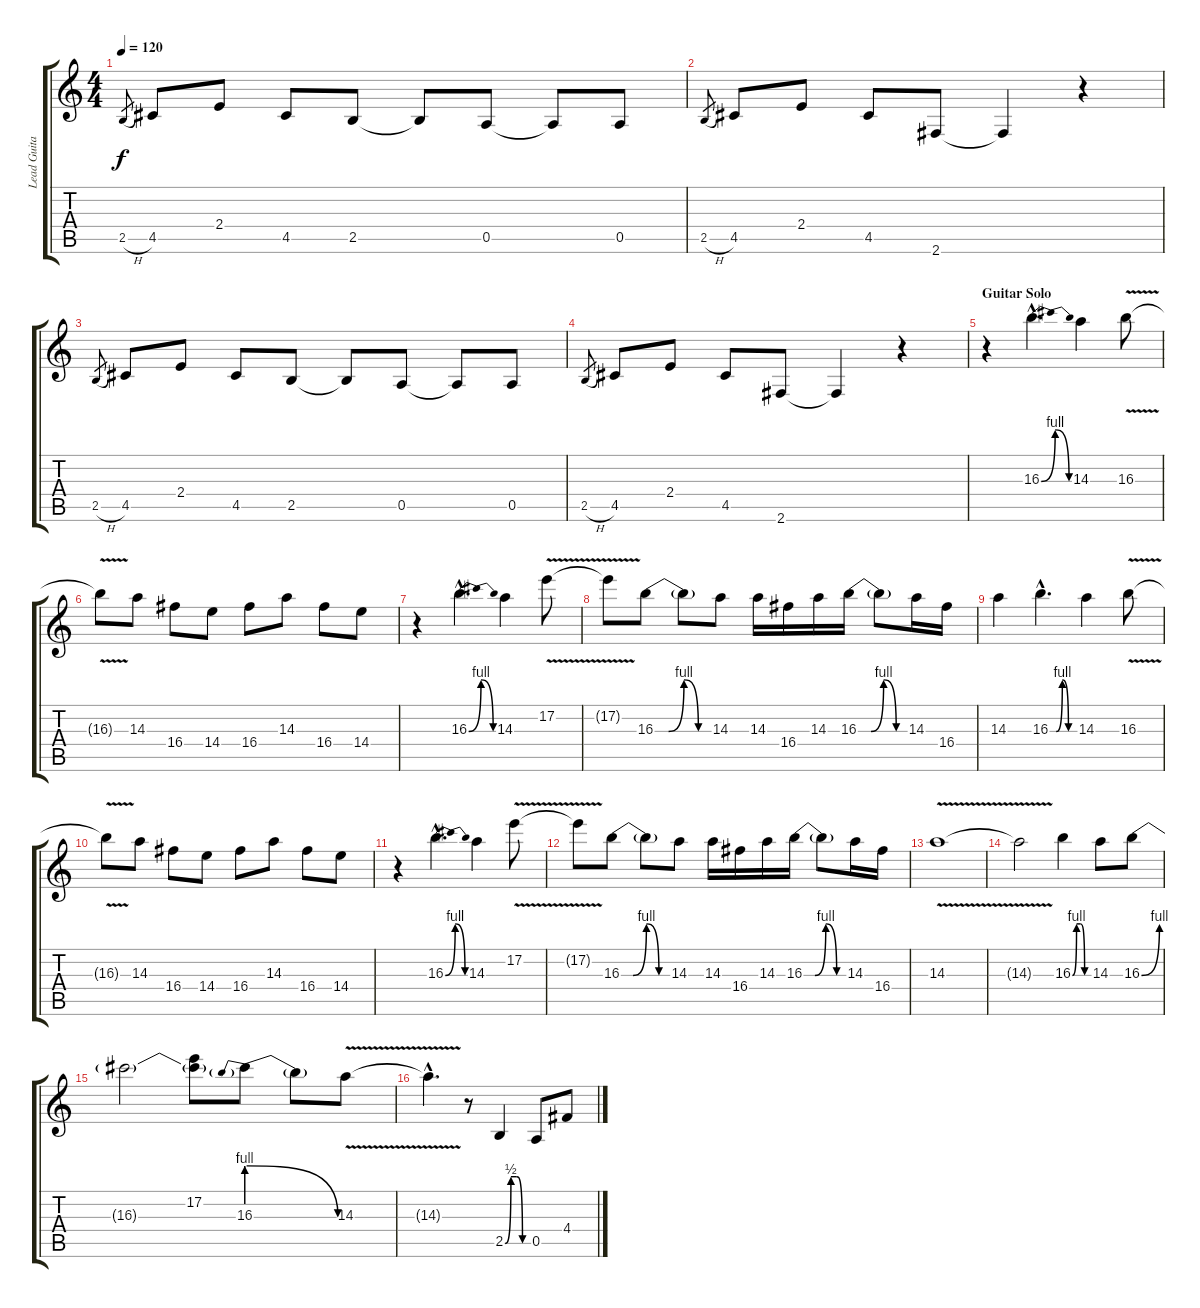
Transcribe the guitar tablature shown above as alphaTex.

\track ("Lead Guitar" "Lead Guita") {instrument overdrivenguitar}
\staff {score tabs}
\tuning (E4 B3 G3 D3 A2 E2) {hide}
\ts (4 4)
\tempo 120
\clef g2
\ks c
2.5{h}.8{gr dy f} 4.5.8 2.4.8 4.5.8 2.5.8 2.5{t}.8 0.5.8 0.5{t}.8 0.5.8 |
2.5{h}.8{gr} 4.5.8 2.4.8 4.5.8 2.6.8 2.6{t}.4 r.4 |
2.5{h}.8{gr} 4.5.8 2.4.8 4.5.8 2.5.8 2.5{t}.8 0.5.8 0.5{t}.8 0.5.8 |
2.5{h}.8{gr} 4.5.8 2.4.8 4.5.8 2.6.8 2.6{t}.4 r.4 |
\section ("" "Guitar Solo")
r.4{volume 16} 16.3{be (bendrelease 0 0 25 4 35 4 60 0) hac}.4{d} 14.3.4 16.3{v}.8 |
16.3{t}.8 14.3.8 16.4.8 14.4.8 16.4.8 14.3.8 16.4.8 14.4.8 |
r.4 16.3{be (bendrelease 0 0 25 4 35 4 60 0) hac}.4{d} 14.3.4 17.2{v}.8 |
17.2{t}.8 16.3{be (custom 0 0 14 0 30 4 45 0 60 0)}.8 16.3{t}.8 14.3.8 14.3.16 16.4.16 14.3.16 16.3{be (custom 0 0 15 0 30 4 45 0 60 0)}.16 16.3{t}.8 14.3.16 16.4.16 |
14.3.4 16.3{be (custom 0 0 15 0 30 4 45 0 60 0) hac}.4{d} 14.3.4 16.3{v}.8 |
16.3{t}.8 14.3.8 16.4.8 14.4.8 16.4.8 14.3.8 16.4.8 14.4.8 |
r.4 16.3{be (bendrelease 0 0 25 4 35 4 60 0) hac}.4{d} 14.3.4 17.2{v}.8 |
17.2{t}.8 16.3{be (custom 0 0 14 0 30 4 45 0 60 0)}.8 16.3{t}.8 14.3.8 14.3.16 16.4.16 14.3.16 16.3{be (custom 0 0 15 0 30 4 45 0 60 0)}.16 16.3{t}.8 14.3.16 16.4.16 |
14.3{v}.1 |
14.3{t}.2 16.3{be (custom 0 0 15 4 30 4 45 0 60 0)}.4 14.3.8 16.3{be (bend 0 0 60 4)}.8 |
16.3{t}.2 (17.2 16.3{t}).8 16.3{be (prebendrelease 0 4 60 0)}.8 16.3{t}.8 14.3{v}.8 |
14.3{hac t}.4{d} r.8 2.5{be (custom 0 0 15 2 30 2 45 0 60 0)}.4{volume 15} 0.5.8 4.4.8
